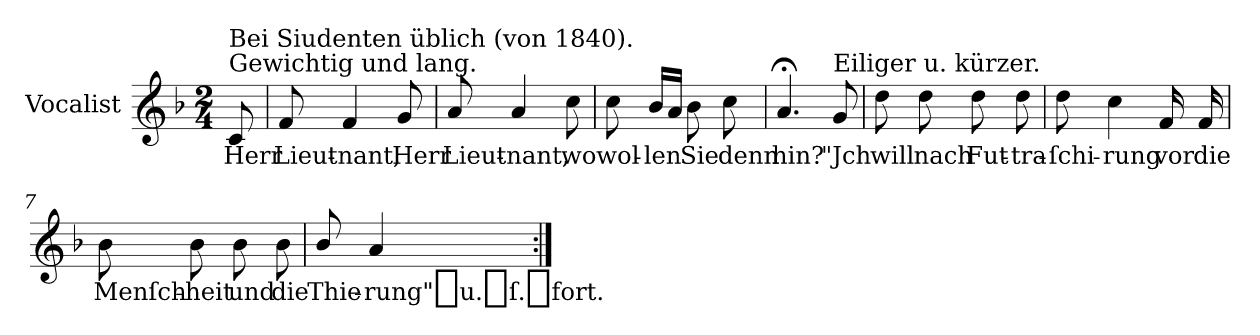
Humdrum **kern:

**kern	**text
*part1	*part1
*staff1	*staff1
*I"Vocalist	*
*k[b-]	*
*F:	*
*M2/4	*
=	=
!LO:TX:a:t=Gewichtig und lang.	!
!LO:TX:a:t=Bei Siudenten üblich (von 1840).	!
8c	Herr
=1	=1
8f	Lieut-
4f	-nant,
8g	Herr
=2	=2
8a	Lieut-
4a	-nant,
8cc	wo
=3	=3
8cc	wol-
16b-LL	-len
16aJJ	.
8b-	Sie
8cc	denn
=4	=4
4.a;<	hin?
!LO:TX:a:t=Eiliger u. kürzer.	!
8g	"Jch
=5	=5
8dd	will
8dd	nach
8dd	Fut-
8dd	-tra-
=6	=6
8dd	-ſchi-
4cc	-rung
16f	vor
16f	die
=7	=7
8b-	Menſch-
8b-	-heit
8b-	und
8b-	die
=8	=8
8b-/	Thie-
4a	-rung"_u._ſ._fort.
=:|!	=:|!
*-	*-
